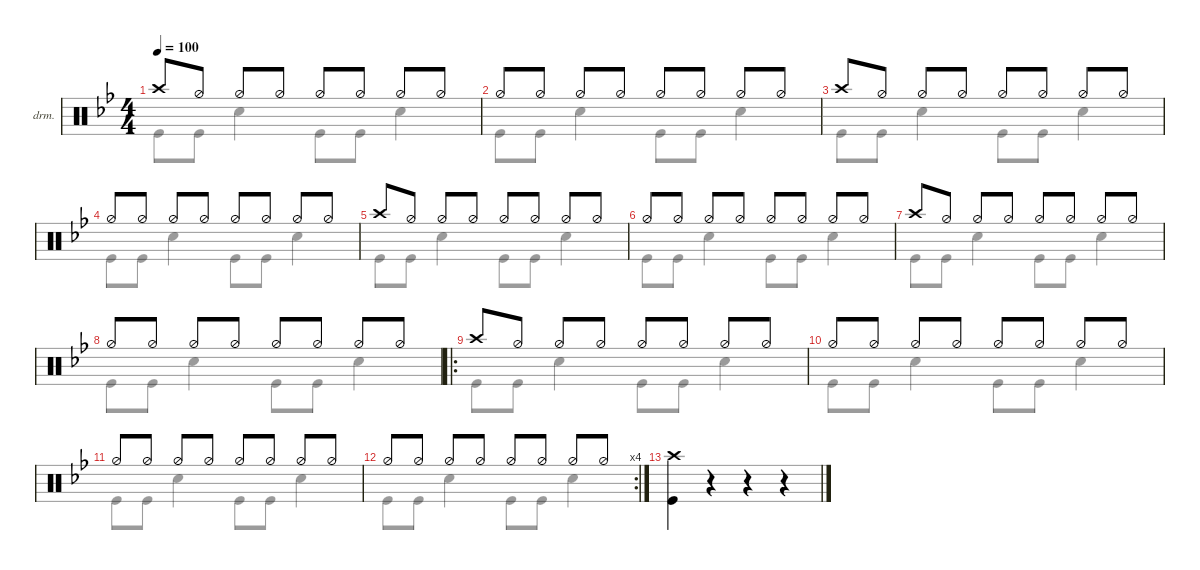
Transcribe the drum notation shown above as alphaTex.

\defaultSystemsLayout 4
\hideDynamics
\bracketExtendMode nobrackets
\firstSystemTrackNameOrientation horizontal
\otherSystemsTrackNameOrientation horizontal
\track ("Drums" "drm.") {instrument percussion}
\staff {score}
\articulation defaults
\voice
\ts (4 4)
\tempo 100
\clef neutral
\ks gminor "Crash high (hit)".8{dy mf} "Hi-Hat (half)".8 "Hi-Hat (half)".8 "Hi-Hat (half)".8 "Hi-Hat (half)".8 "Hi-Hat (half)".8 "Hi-Hat (half)".8 "Hi-Hat (half)".8
|
"Hi-Hat (half)".8 "Hi-Hat (half)".8 "Hi-Hat (half)".8 "Hi-Hat (half)".8 "Hi-Hat (half)".8 "Hi-Hat (half)".8 "Hi-Hat (half)".8 "Hi-Hat (half)".8 |
"Crash high (hit)".8 "Hi-Hat (half)".8 "Hi-Hat (half)".8 "Hi-Hat (half)".8 "Hi-Hat (half)".8 "Hi-Hat (half)".8 "Hi-Hat (half)".8 "Hi-Hat (half)".8 |
"Hi-Hat (half)".8 "Hi-Hat (half)".8 "Hi-Hat (half)".8 "Hi-Hat (half)".8 "Hi-Hat (half)".8 "Hi-Hat (half)".8 "Hi-Hat (half)".8 "Hi-Hat (half)".8 |
"Crash high (hit)".8 "Hi-Hat (half)".8 "Hi-Hat (half)".8 "Hi-Hat (half)".8 "Hi-Hat (half)".8 "Hi-Hat (half)".8 "Hi-Hat (half)".8 "Hi-Hat (half)".8 |
"Hi-Hat (half)".8 "Hi-Hat (half)".8 "Hi-Hat (half)".8 "Hi-Hat (half)".8 "Hi-Hat (half)".8 "Hi-Hat (half)".8 "Hi-Hat (half)".8 "Hi-Hat (half)".8 |
"Crash high (hit)".8 "Hi-Hat (half)".8 "Hi-Hat (half)".8 "Hi-Hat (half)".8 "Hi-Hat (half)".8 "Hi-Hat (half)".8 "Hi-Hat (half)".8 "Hi-Hat (half)".8 |
"Hi-Hat (half)".8 "Hi-Hat (half)".8 "Hi-Hat (half)".8 "Hi-Hat (half)".8 "Hi-Hat (half)".8 "Hi-Hat (half)".8 "Hi-Hat (half)".8 "Hi-Hat (half)".8 |
\ro "Crash high (hit)".8 "Hi-Hat (half)".8 "Hi-Hat (half)".8 "Hi-Hat (half)".8 "Hi-Hat (half)".8 "Hi-Hat (half)".8 "Hi-Hat (half)".8 "Hi-Hat (half)".8
|
"Hi-Hat (half)".8 "Hi-Hat (half)".8 "Hi-Hat (half)".8 "Hi-Hat (half)".8 "Hi-Hat (half)".8 "Hi-Hat (half)".8 "Hi-Hat (half)".8 "Hi-Hat (half)".8 |
"Hi-Hat (half)".8 "Hi-Hat (half)".8 "Hi-Hat (half)".8 "Hi-Hat (half)".8 "Hi-Hat (half)".8 "Hi-Hat (half)".8 "Hi-Hat (half)".8 "Hi-Hat (half)".8 |
\rc 4 "Hi-Hat (half)".8 "Hi-Hat (half)".8 "Hi-Hat (half)".8 "Hi-Hat (half)".8 "Hi-Hat (half)".8 "Hi-Hat (half)".8 "Hi-Hat (half)".8 "Hi-Hat (half)".8
|
("Kick (hit)" "Crash high (hit)").4 r.4 r.4 r.4 |
|
|
\voice
\clef neutral
\ottava regular
\simile none
\ks gminor "Kick (hit)".8{dy mf} "Kick (hit)".8 "Snare (hit) 2".4 "Kick (hit)".8 "Kick (hit)".8 "Snare (hit) 2".4
|
"Kick (hit)".8 "Kick (hit)".8 "Snare (hit) 2".4 "Kick (hit)".8 "Kick (hit)".8 "Snare (hit) 2".4 |
"Kick (hit)".8 "Kick (hit)".8 "Snare (hit) 2".4 "Kick (hit)".8 "Kick (hit)".8 "Snare (hit) 2".4 |
"Kick (hit)".8 "Kick (hit)".8 "Snare (hit) 2".4 "Kick (hit)".8 "Kick (hit)".8 "Snare (hit) 2".4 |
"Kick (hit)".8 "Kick (hit)".8 "Snare (hit) 2".4 "Kick (hit)".8 "Kick (hit)".8 "Snare (hit) 2".4 |
"Kick (hit)".8 "Kick (hit)".8 "Snare (hit) 2".4 "Kick (hit)".8 "Kick (hit)".8 "Snare (hit) 2".4 |
"Kick (hit)".8 "Kick (hit)".8 "Snare (hit) 2".4 "Kick (hit)".8 "Kick (hit)".8 "Snare (hit) 2".4 |
"Kick (hit)".8 "Kick (hit)".8 "Snare (hit) 2".4 "Kick (hit)".8 "Kick (hit)".8 "Snare (hit) 2".4 |
"Kick (hit)".8 "Kick (hit)".8 "Snare (hit) 2".4 "Kick (hit)".8 "Kick (hit)".8 "Snare (hit) 2".4 |
"Kick (hit)".8 "Kick (hit)".8 "Snare (hit) 2".4 "Kick (hit)".8 "Kick (hit)".8 "Snare (hit) 2".4 |
"Kick (hit)".8 "Kick (hit)".8 "Snare (hit) 2".4 "Kick (hit)".8 "Kick (hit)".8 "Snare (hit) 2".4 |
"Kick (hit)".8 "Kick (hit)".8 "Snare (hit) 2".4 "Kick (hit)".8 "Kick (hit)".8 "Snare (hit) 2".4 |
|
|
|
